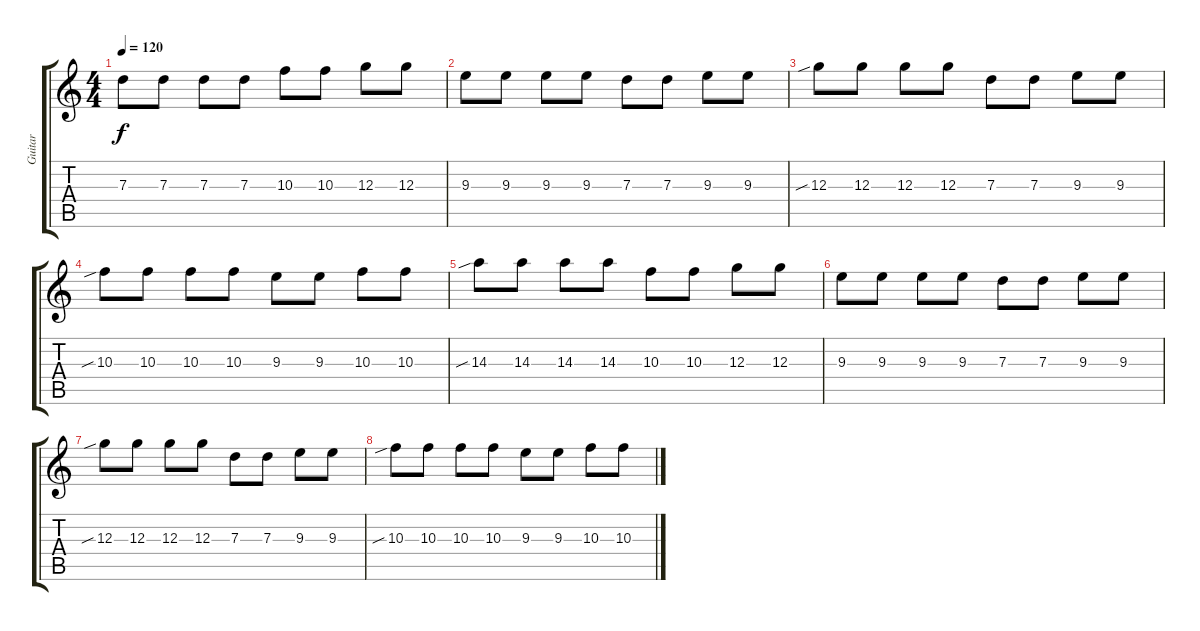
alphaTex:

\track ("Guitar" "Guitar") {instrument overdrivenguitar}
\staff {score tabs}
\tuning (E4 B3 G3 D3 A2 E2) {hide}
\ts (4 4)
\tempo 120
\clef g2
\ks c
7.3.8{dy f volume 5} 7.3.8 7.3.8 7.3.8 10.3.8 10.3.8 12.3.8 12.3.8 |
9.3.8 9.3.8 9.3.8 9.3.8 7.3.8 7.3.8 9.3.8 9.3.8 |
12.3{sib}.8 12.3.8 12.3.8 12.3.8 7.3.8 7.3.8 9.3.8 9.3.8 |
10.3{sib}.8 10.3.8 10.3.8 10.3.8 9.3.8 9.3.8 10.3.8 10.3.8 |
14.3{sib}.8 14.3.8 14.3.8 14.3.8 10.3.8 10.3.8 12.3.8 12.3.8 |
9.3.8 9.3.8 9.3.8 9.3.8 7.3.8 7.3.8 9.3.8 9.3.8 |
12.3{sib}.8 12.3.8 12.3.8 12.3.8 7.3.8 7.3.8 9.3.8 9.3.8 |
10.3{sib}.8 10.3.8 10.3.8 10.3.8 9.3.8 9.3.8 10.3.8 10.3.8
